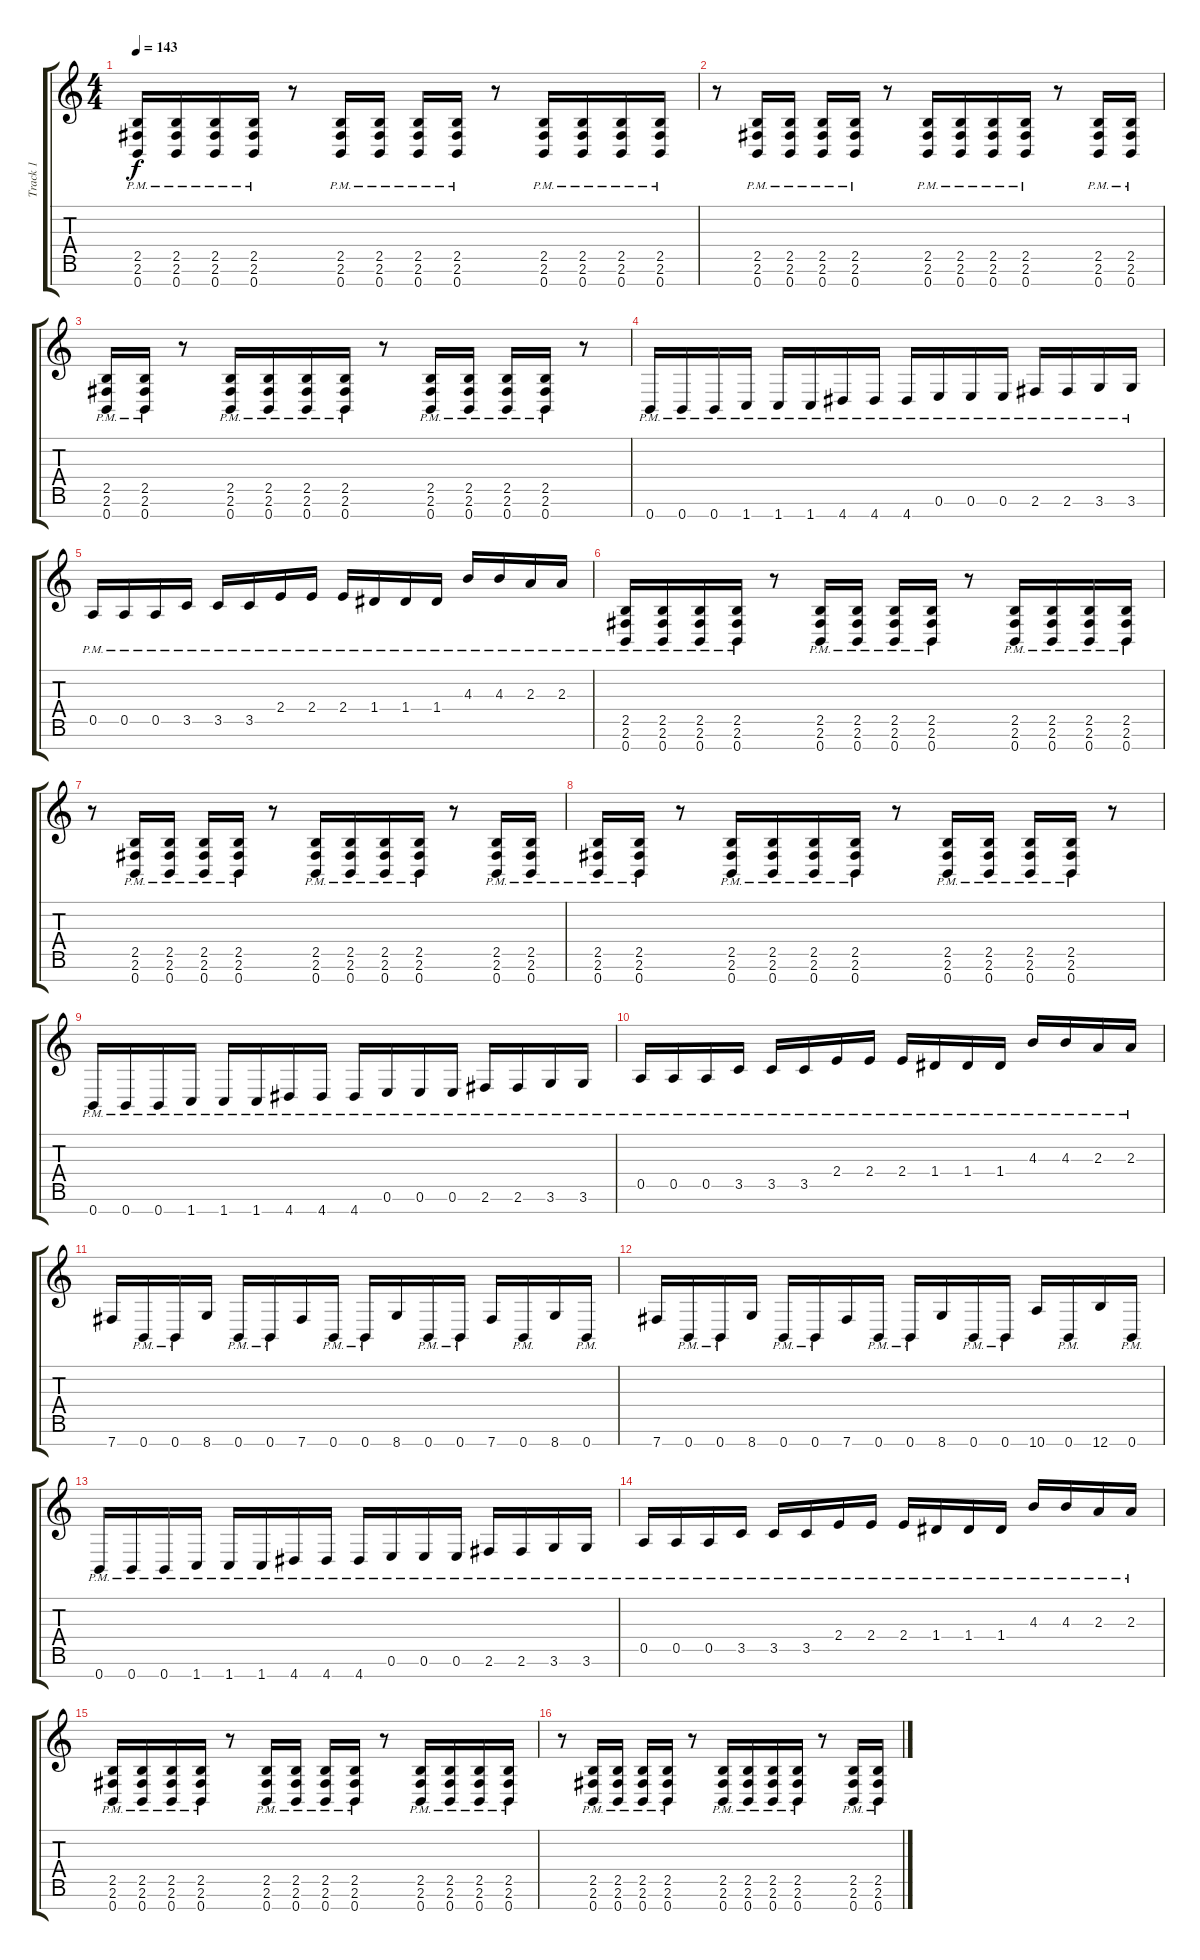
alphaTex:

\track ("Track 1" "Track 1") {instrument distortionguitar}
\staff {score tabs}
\tuning (E4 B3 G3 D3 A2 E2 B1) {hide}
\ts (4 4)
\section ("" "")
\tempo 143
\clef g2
\ks c
(2.5{pm} 2.6{pm} 0.7{pm}).16{dy f} (2.5{pm} 2.6{pm} 0.7{pm}).16 (2.5{pm} 2.6{pm} 0.7{pm}).16 (2.5{pm} 2.6{pm} 0.7{pm}).16 r.8 (2.5{pm} 2.6{pm} 0.7{pm}).16 (2.5{pm} 2.6{pm} 0.7{pm}).16 (2.5{pm} 2.6{pm} 0.7{pm}).16 (2.5{pm} 2.6{pm} 0.7{pm}).16 r.8 (2.5{pm} 2.6{pm} 0.7{pm}).16 (2.5{pm} 2.6{pm} 0.7{pm}).16 (2.5{pm} 2.6{pm} 0.7{pm}).16 (2.5{pm} 2.6{pm} 0.7{pm}).16 |
r.8 (2.5{pm} 2.6{pm} 0.7{pm}).16 (2.5{pm} 2.6{pm} 0.7{pm}).16 (2.5{pm} 2.6{pm} 0.7{pm}).16 (2.5{pm} 2.6{pm} 0.7{pm}).16 r.8 (2.5{pm} 2.6{pm} 0.7{pm}).16 (2.5{pm} 2.6{pm} 0.7{pm}).16 (2.5{pm} 2.6{pm} 0.7{pm}).16 (2.5{pm} 2.6{pm} 0.7{pm}).16 r.8 (2.5{pm} 2.6{pm} 0.7{pm}).16 (2.5{pm} 2.6{pm} 0.7{pm}).16 |
(2.5{pm} 2.6{pm} 0.7{pm}).16 (2.5{pm} 2.6{pm} 0.7{pm}).16 r.8 (2.5{pm} 2.6{pm} 0.7{pm}).16 (2.5{pm} 2.6{pm} 0.7{pm}).16 (2.5{pm} 2.6{pm} 0.7{pm}).16 (2.5{pm} 2.6{pm} 0.7{pm}).16 r.8 (2.5{pm} 2.6{pm} 0.7{pm}).16 (2.5{pm} 2.6{pm} 0.7{pm}).16 (2.5{pm} 2.6{pm} 0.7{pm}).16 (2.5{pm} 2.6{pm} 0.7{pm}).16 r.8 |
0.7{pm}.16 0.7{pm}.16 0.7{pm}.16 1.7{pm}.16 1.7{pm}.16 1.7{pm}.16 4.7{pm}.16 4.7{pm}.16 4.7{pm}.16 0.6{pm}.16 0.6{pm}.16 0.6{pm}.16 2.6{pm}.16 2.6{pm}.16 3.6{pm}.16 3.6{pm}.16 |
0.5{pm}.16 0.5{pm}.16 0.5{pm}.16 3.5{pm}.16 3.5{pm}.16 3.5{pm}.16 2.4{pm}.16 2.4{pm}.16 2.4{pm}.16 1.4{pm}.16 1.4{pm}.16 1.4{pm}.16 4.3{pm}.16 4.3{pm}.16 2.3{pm}.16 2.3{pm}.16 |
(2.5{pm} 2.6{pm} 0.7{pm}).16 (2.5{pm} 2.6{pm} 0.7{pm}).16 (2.5{pm} 2.6{pm} 0.7{pm}).16 (2.5{pm} 2.6{pm} 0.7{pm}).16 r.8 (2.5{pm} 2.6{pm} 0.7{pm}).16 (2.5{pm} 2.6{pm} 0.7{pm}).16 (2.5{pm} 2.6{pm} 0.7{pm}).16 (2.5{pm} 2.6{pm} 0.7{pm}).16 r.8 (2.5{pm} 2.6{pm} 0.7{pm}).16 (2.5{pm} 2.6{pm} 0.7{pm}).16 (2.5{pm} 2.6{pm} 0.7{pm}).16 (2.5{pm} 2.6{pm} 0.7{pm}).16 |
r.8 (2.5{pm} 2.6{pm} 0.7{pm}).16 (2.5{pm} 2.6{pm} 0.7{pm}).16 (2.5{pm} 2.6{pm} 0.7{pm}).16 (2.5{pm} 2.6{pm} 0.7{pm}).16 r.8 (2.5{pm} 2.6{pm} 0.7{pm}).16 (2.5{pm} 2.6{pm} 0.7{pm}).16 (2.5{pm} 2.6{pm} 0.7{pm}).16 (2.5{pm} 2.6{pm} 0.7{pm}).16 r.8 (2.5{pm} 2.6{pm} 0.7{pm}).16 (2.5{pm} 2.6{pm} 0.7{pm}).16 |
(2.5{pm} 2.6{pm} 0.7{pm}).16 (2.5{pm} 2.6{pm} 0.7{pm}).16 r.8 (2.5{pm} 2.6{pm} 0.7{pm}).16 (2.5{pm} 2.6{pm} 0.7{pm}).16 (2.5{pm} 2.6{pm} 0.7{pm}).16 (2.5{pm} 2.6{pm} 0.7{pm}).16 r.8 (2.5{pm} 2.6{pm} 0.7{pm}).16 (2.5{pm} 2.6{pm} 0.7{pm}).16 (2.5{pm} 2.6{pm} 0.7{pm}).16 (2.5{pm} 2.6{pm} 0.7{pm}).16 r.8 |
0.7{pm}.16 0.7{pm}.16 0.7{pm}.16 1.7{pm}.16 1.7{pm}.16 1.7{pm}.16 4.7{pm}.16 4.7{pm}.16 4.7{pm}.16 0.6{pm}.16 0.6{pm}.16 0.6{pm}.16 2.6{pm}.16 2.6{pm}.16 3.6{pm}.16 3.6{pm}.16 |
0.5{pm}.16 0.5{pm}.16 0.5{pm}.16 3.5{pm}.16 3.5{pm}.16 3.5{pm}.16 2.4{pm}.16 2.4{pm}.16 2.4{pm}.16 1.4{pm}.16 1.4{pm}.16 1.4{pm}.16 4.3{pm}.16 4.3{pm}.16 2.3{pm}.16 2.3{pm}.16 |
7.7.16 0.7{pm}.16 0.7{pm}.16 8.7.16 0.7{pm}.16 0.7{pm}.16 7.7.16 0.7{pm}.16 0.7{pm}.16 8.7.16 0.7{pm}.16 0.7{pm}.16 7.7.16 0.7{pm}.16 8.7.16 0.7{pm}.16 |
7.7.16 0.7{pm}.16 0.7{pm}.16 8.7.16 0.7{pm}.16 0.7{pm}.16 7.7.16 0.7{pm}.16 0.7{pm}.16 8.7.16 0.7{pm}.16 0.7{pm}.16 10.7.16 0.7{pm}.16 12.7.16 0.7{pm}.16 |
0.7{pm}.16 0.7{pm}.16 0.7{pm}.16 1.7{pm}.16 1.7{pm}.16 1.7{pm}.16 4.7{pm}.16 4.7{pm}.16 4.7{pm}.16 0.6{pm}.16 0.6{pm}.16 0.6{pm}.16 2.6{pm}.16 2.6{pm}.16 3.6{pm}.16 3.6{pm}.16 |
0.5{pm}.16 0.5{pm}.16 0.5{pm}.16 3.5{pm}.16 3.5{pm}.16 3.5{pm}.16 2.4{pm}.16 2.4{pm}.16 2.4{pm}.16 1.4{pm}.16 1.4{pm}.16 1.4{pm}.16 4.3{pm}.16 4.3{pm}.16 2.3{pm}.16 2.3{pm}.16 |
(2.5{pm} 2.6{pm} 0.7{pm}).16 (2.5{pm} 2.6{pm} 0.7{pm}).16 (2.5{pm} 2.6{pm} 0.7{pm}).16 (2.5{pm} 2.6{pm} 0.7{pm}).16 r.8 (2.5{pm} 2.6{pm} 0.7{pm}).16 (2.5{pm} 2.6{pm} 0.7{pm}).16 (2.5{pm} 2.6{pm} 0.7{pm}).16 (2.5{pm} 2.6{pm} 0.7{pm}).16 r.8 (2.5{pm} 2.6{pm} 0.7{pm}).16 (2.5{pm} 2.6{pm} 0.7{pm}).16 (2.5{pm} 2.6{pm} 0.7{pm}).16 (2.5{pm} 2.6{pm} 0.7{pm}).16 |
r.8 (2.5{pm} 2.6{pm} 0.7{pm}).16 (2.5{pm} 2.6{pm} 0.7{pm}).16 (2.5{pm} 2.6{pm} 0.7{pm}).16 (2.5{pm} 2.6{pm} 0.7{pm}).16 r.8 (2.5{pm} 2.6{pm} 0.7{pm}).16 (2.5{pm} 2.6{pm} 0.7{pm}).16 (2.5{pm} 2.6{pm} 0.7{pm}).16 (2.5{pm} 2.6{pm} 0.7{pm}).16 r.8 (2.5{pm} 2.6{pm} 0.7{pm}).16 (2.5{pm} 2.6{pm} 0.7{pm}).16
